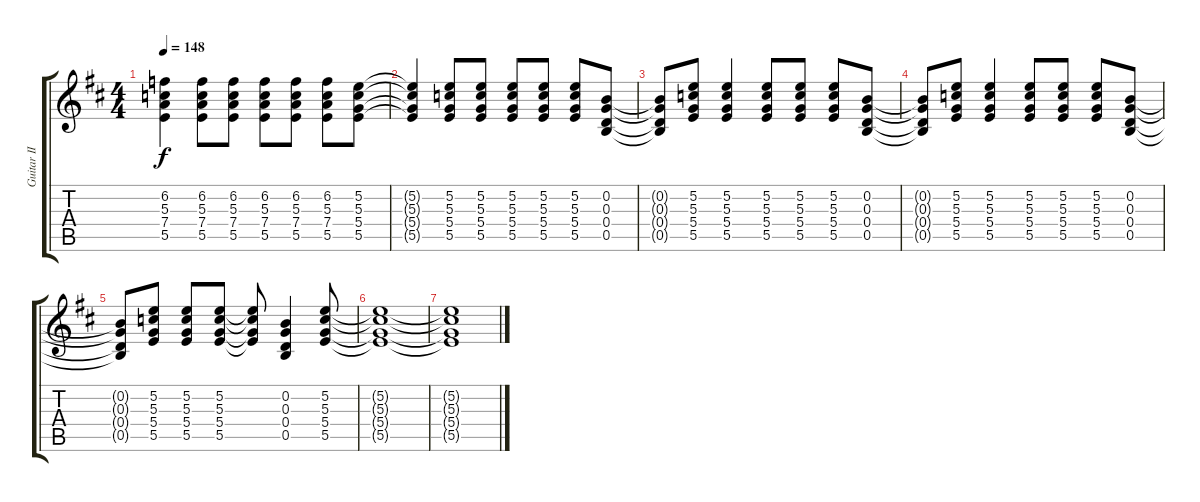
\track ("Guitar II" "Guitar II") {instrument distortionguitar}
\staff {score tabs}
\tuning (D4 B3 G3 D3 B2 G2) {hide}
\ts (4 4)
\tempo 148
\clef g2
\ks d
(6.2{t} 5.3{t} 7.4{t} 5.5{t}).4{dy f} (6.2 5.3 7.4 5.5).8 (6.2 5.3 7.4 5.5).8 (6.2 5.3 7.4 5.5).8 (6.2 5.3 7.4 5.5).8 (6.2 5.3 7.4 5.5).8 (5.2 5.3 5.4 5.5).8 |
(5.2{t} 5.3{t} 5.4{t} 5.5{t}).4 (5.2 5.3 5.4 5.5).8 (5.2 5.3 5.4 5.5).8 (5.2 5.3 5.4 5.5).8 (5.2 5.3 5.4 5.5).8 (5.2 5.3 5.4 5.5).8 (0.2 0.3 0.4 0.5).8 |
(0.2{t} 0.3{t} 0.4{t} 0.5{t}).8 (5.2 5.3 5.4 5.5).8 (5.2 5.3 5.4 5.5).4 (5.2 5.3 5.4 5.5).8 (5.2 5.3 5.4 5.5).8 (5.2 5.3 5.4 5.5).8 (0.2 0.3 0.4 0.5).8 |
(0.2{t} 0.3{t} 0.4{t} 0.5{t}).8 (5.2 5.3 5.4 5.5).8 (5.2 5.3 5.4 5.5).4 (5.2 5.3 5.4 5.5).8 (5.2 5.3 5.4 5.5).8 (5.2 5.3 5.4 5.5).8 (0.2 0.3 0.4 0.5).8 |
(0.2{t} 0.3{t} 0.4{t} 0.5{t}).8 (5.2 5.3 5.4 5.5).8 (5.2 5.3 5.4 5.5).8 (5.2 5.3 5.4 5.5).8 (5.2{t} 5.3{t} 5.4{t} 5.5{t}).8 (0.2 0.3 0.4 0.5).4 (5.2 5.3 5.4 5.5).8 |
(5.2{t} 5.3{t} 5.4{t} 5.5{t}).1 |
(5.2{t} 5.3{t} 5.4{t} 5.5{t}).1
